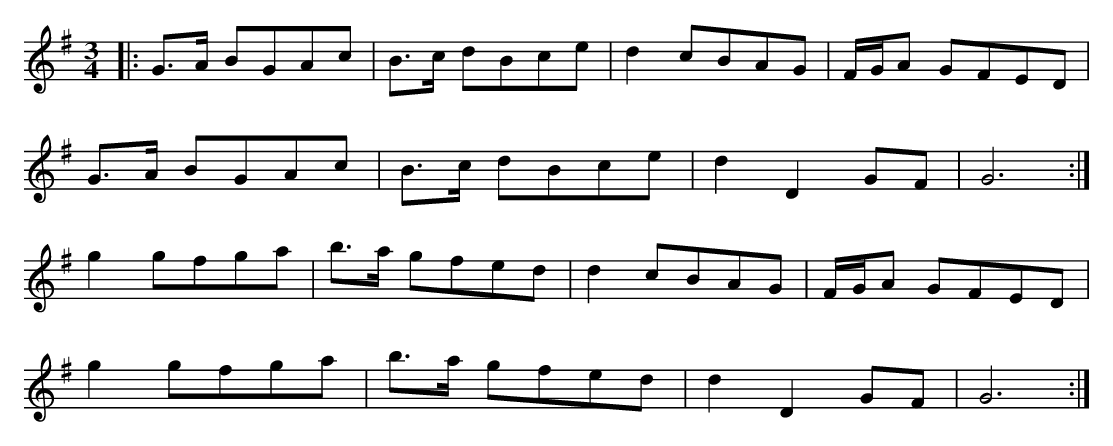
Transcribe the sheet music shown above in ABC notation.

X:1
M:3/4
K:G
|:G>A BGAc|B>c dBce|d2 cBAG|F/G/A GFED|
G>A BGAc|B>c dBce|d2 D2 GF|G6:|
g2 gfga|b>a gfed|d2 cBAG|F/G/A GFED|
g2 gfga|b>a gfed|d2 D2 GF|G6:|
